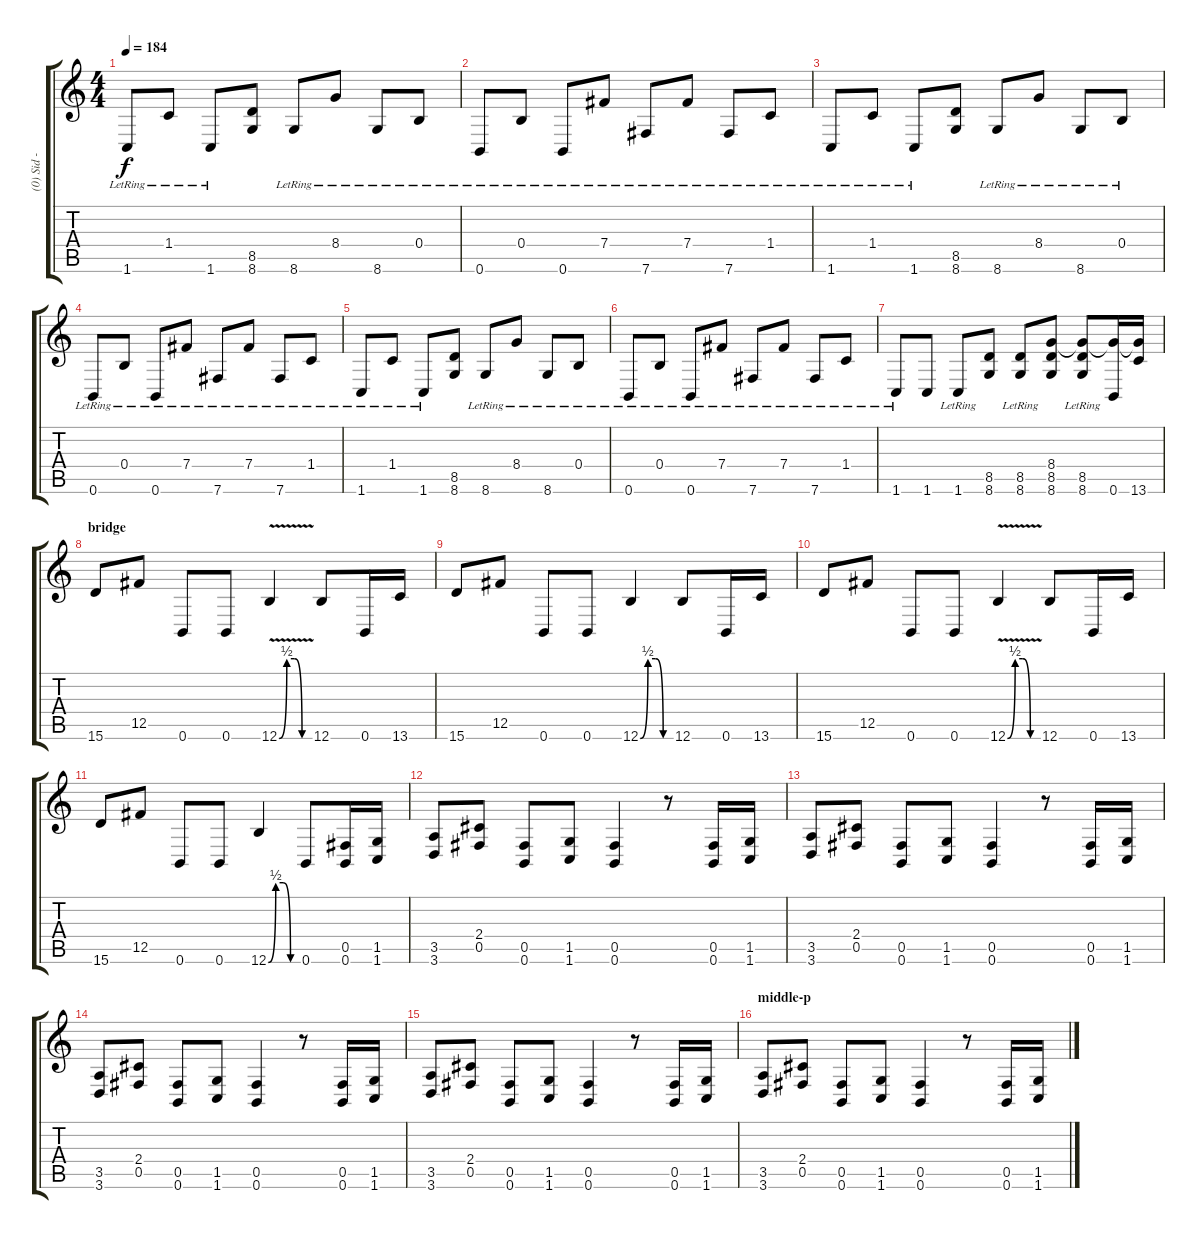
\track ("(0) Sid - guitar C#" "(0) Sid - ") {instrument overdrivenguitar}
\staff {score tabs}
\tuning (Db4 Ab3 E3 B2 Gb2 B1) {hide}
\ts (4 4)
\tempo 184
\clef g2
\ks c
1.6{lr}.8{dy f} 1.4{lr}.8 1.6{lr}.8 (8.5 8.6).8 8.6{lr}.8 8.4{lr}.8 8.6{lr}.8 0.4{lr}.8 |
0.6{lr}.8 0.4{lr}.8 0.6{lr}.8 7.4{lr}.8 7.6{lr}.8 7.4{lr}.8 7.6{lr}.8 1.4{lr}.8 |
1.6{lr}.8 1.4{lr}.8 1.6{lr}.8 (8.5 8.6).8 8.6{lr}.8 8.4{lr}.8 8.6{lr}.8 0.4{lr}.8 |
0.6{lr}.8 0.4{lr}.8 0.6{lr}.8 7.4{lr}.8 7.6{lr}.8 7.4{lr}.8 7.6{lr}.8 1.4{lr}.8 |
1.6{lr}.8 1.4{lr}.8 1.6{lr}.8 (8.5 8.6).8 8.6{lr}.8 8.4{lr}.8 8.6{lr}.8 0.4{lr}.8 |
0.6{lr}.8 0.4{lr}.8 0.6{lr}.8 7.4{lr}.8 7.6{lr}.8 7.4{lr}.8 7.6{lr}.8 1.4{lr}.8 |
1.6{lr}.8 1.6.8 1.6{lr}.8 (8.5 8.6).8 (8.5 8.6{lr}).8 (8.4 8.5 8.6).8 (8.4{t} 8.5 8.6{lr}).8 (8.4{t} 0.6).16 (8.4{t} 13.6).16 |
\section ("" "bridge")
15.6.8 12.5.8 0.6.8 0.6.8 12.6{be (custom 0 0 15 2 30 2 45 0 60 0) v}.4 12.6.8 0.6.16 13.6.16 |
15.6.8 12.5.8 0.6.8 0.6.8 12.6{be (custom 0 0 15 2 30 2 45 0 60 0)}.4 12.6.8 0.6.16 13.6.16 |
15.6.8 12.5.8 0.6.8 0.6.8 12.6{be (custom 0 0 15 2 30 2 45 0 60 0) v}.4 12.6.8 0.6.16 13.6.16 |
15.6.8 12.5.8 0.6.8 0.6.8 12.6{be (custom 0 0 15 2 30 2 45 0 60 0)}.4 0.6.8 (0.5 0.6).16 (1.5 1.6).16 |
(3.5 3.6).8 (2.4 0.5).8 (0.5 0.6).8 (1.5 1.6).8 (0.5 0.6).4 r.8 (0.5 0.6).16 (1.5 1.6).16 |
(3.5 3.6).8 (2.4 0.5).8 (0.5 0.6).8 (1.5 1.6).8 (0.5 0.6).4 r.8 (0.5 0.6).16 (1.5 1.6).16 |
(3.5 3.6).8 (2.4 0.5).8 (0.5 0.6).8 (1.5 1.6).8 (0.5 0.6).4 r.8 (0.5 0.6).16 (1.5 1.6).16 |
(3.5 3.6).8 (2.4 0.5).8 (0.5 0.6).8 (1.5 1.6).8 (0.5 0.6).4 r.8 (0.5 0.6).16 (1.5 1.6).16 |
\section ("" "middle-p")
(3.5 3.6).8 (2.4 0.5).8 (0.5 0.6).8 (1.5 1.6).8 (0.5 0.6).4 r.8 (0.5 0.6).16 (1.5 1.6).16
